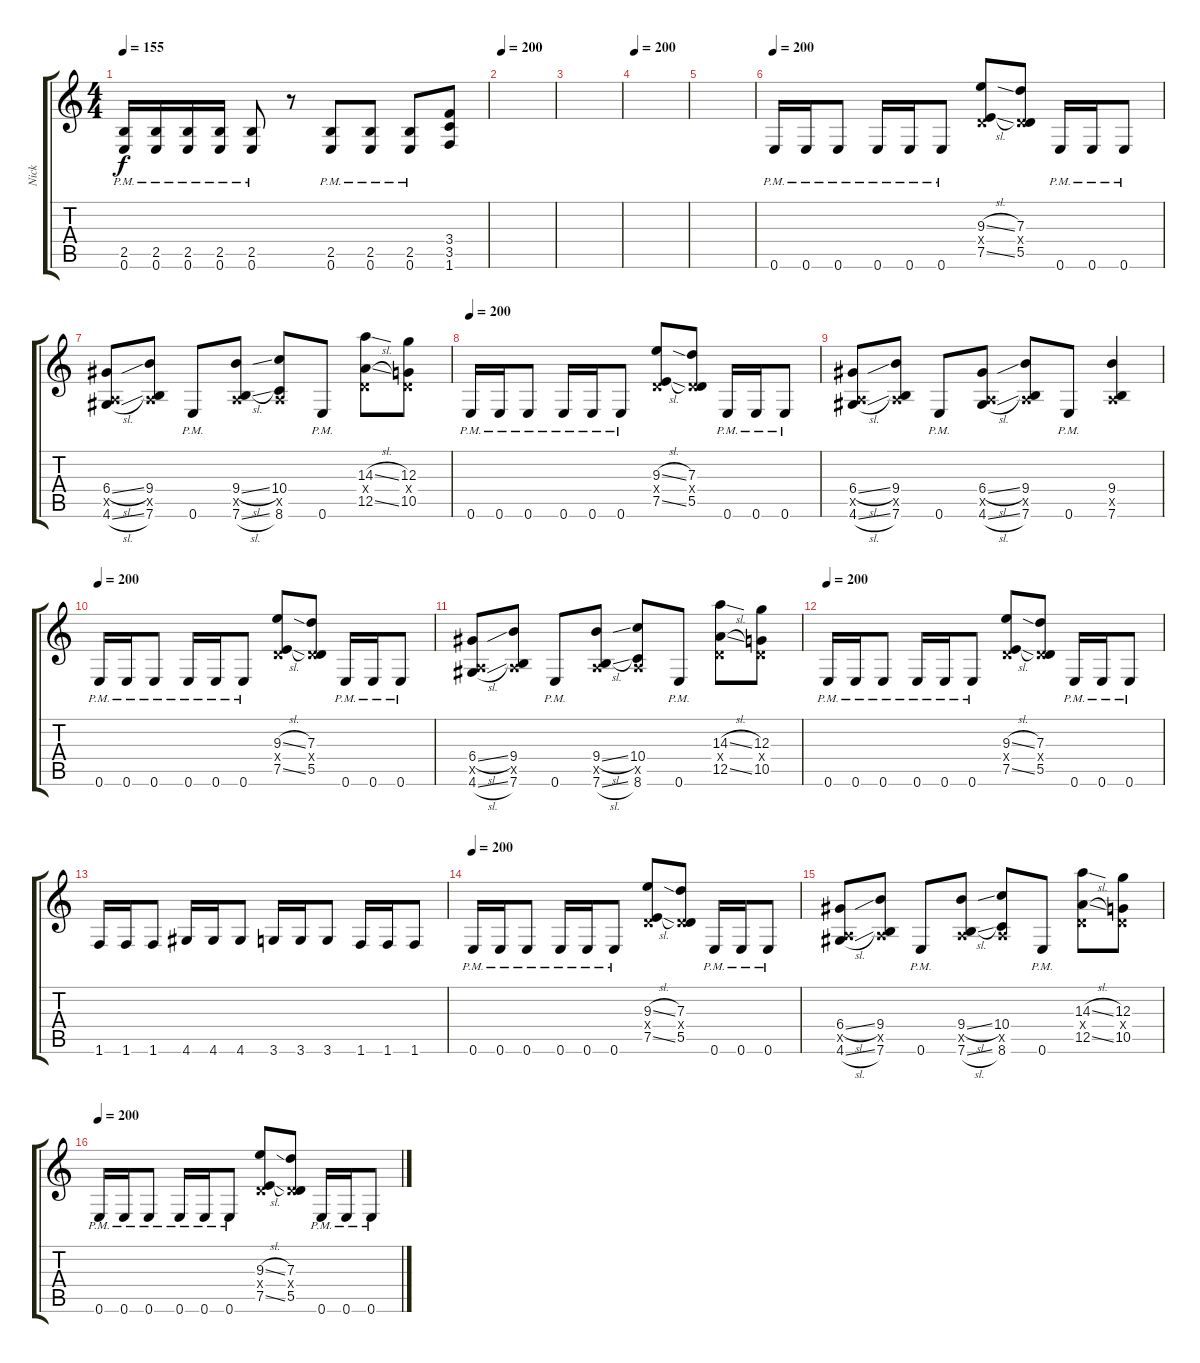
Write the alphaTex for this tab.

\track ("Nick" "Nick") {instrument distortionguitar}
\staff {score tabs}
\tuning (E4 B3 G3 D3 A2 E2) {hide}
\ts (4 4)
\tempo 155
\clef g2
\ks c
(2.5{pm} 0.6{pm}).16{dy f} (2.5{pm} 0.6{pm}).16 (2.5{pm} 0.6{pm}).16 (2.5{pm} 0.6{pm}).16 (2.5{pm} 0.6{pm}).8 r.8 (2.5{pm} 0.6).8 (2.5{pm} 0.6{pm}).8 (2.5{pm} 0.6{pm}).8 (3.4 3.5 1.6).8 |
\tempo 200
|
|
\tempo 200
|
|
\tempo 200
0.6{pm}.16 0.6{pm}.16 0.6{pm}.8 0.6{pm}.16 0.6{pm}.16 0.6{pm}.8 (9.3{sl} 0.4{x} 7.5{sl}).8 (7.3 0.4{x} 5.5).8 0.6{pm}.16 0.6{pm}.16 0.6{pm}.8 |
(6.4{sl} 0.5{x} 4.6{sl}).8 (9.4 0.5{x} 7.6).8 0.6{pm}.8 (9.4{sl} 0.5{x} 7.6{sl}).8 (10.4 0.5{x} 8.6).8 0.6{pm}.8 (14.3{sl} 0.4{x} 12.5{sl}).8 (12.3 0.4{x} 10.5).8 |
\tempo 200
0.6{pm}.16 0.6{pm}.16 0.6{pm}.8 0.6{pm}.16 0.6{pm}.16 0.6{pm}.8 (9.3{sl} 0.4{x} 7.5{sl}).8 (7.3 0.4{x} 5.5).8 0.6{pm}.16 0.6{pm}.16 0.6{pm}.8 |
(6.4{sl} 0.5{x} 4.6{sl}).8 (9.4 0.5{x} 7.6).8 0.6{pm}.8 (6.4{sl} 0.5{x} 4.6{sl}).8 (9.4 0.5{x} 7.6).8 0.6{pm}.8 (9.4 0.5{x} 7.6).4 |
\tempo 200
0.6{pm}.16 0.6{pm}.16 0.6{pm}.8 0.6{pm}.16 0.6{pm}.16 0.6{pm}.8 (9.3{sl} 0.4{x} 7.5{sl}).8 (7.3 0.4{x} 5.5).8 0.6{pm}.16 0.6{pm}.16 0.6{pm}.8 |
(6.4{sl} 0.5{x} 4.6{sl}).8 (9.4 0.5{x} 7.6).8 0.6{pm}.8 (9.4{sl} 0.5{x} 7.6{sl}).8 (10.4 0.5{x} 8.6).8 0.6{pm}.8 (14.3{sl} 0.4{x} 12.5{sl}).8 (12.3 0.4{x} 10.5).8 |
\tempo 200
0.6{pm}.16 0.6{pm}.16 0.6{pm}.8 0.6{pm}.16 0.6{pm}.16 0.6{pm}.8 (9.3{sl} 0.4{x} 7.5{sl}).8 (7.3 0.4{x} 5.5).8 0.6{pm}.16 0.6{pm}.16 0.6{pm}.8 |
1.6.16 1.6.16 1.6.8 4.6.16 4.6.16 4.6.8 3.6.16 3.6.16 3.6.8 1.6.16 1.6.16 1.6.8 |
\tempo 200
0.6{pm}.16 0.6{pm}.16 0.6{pm}.8 0.6{pm}.16 0.6{pm}.16 0.6{pm}.8 (9.3{sl} 0.4{x} 7.5{sl}).8 (7.3 0.4{x} 5.5).8 0.6{pm}.16 0.6{pm}.16 0.6{pm}.8 |
(6.4{sl} 0.5{x} 4.6{sl}).8 (9.4 0.5{x} 7.6).8 0.6{pm}.8 (9.4{sl} 0.5{x} 7.6{sl}).8 (10.4 0.5{x} 8.6).8 0.6{pm}.8 (14.3{sl} 0.4{x} 12.5{sl}).8 (12.3 0.4{x} 10.5).8 |
\tempo 200
0.6{pm}.16 0.6{pm}.16 0.6{pm}.8 0.6{pm}.16 0.6{pm}.16 0.6{pm}.8 (9.3{sl} 0.4{x} 7.5{sl}).8 (7.3 0.4{x} 5.5).8 0.6{pm}.16 0.6{pm}.16 0.6{pm}.8
